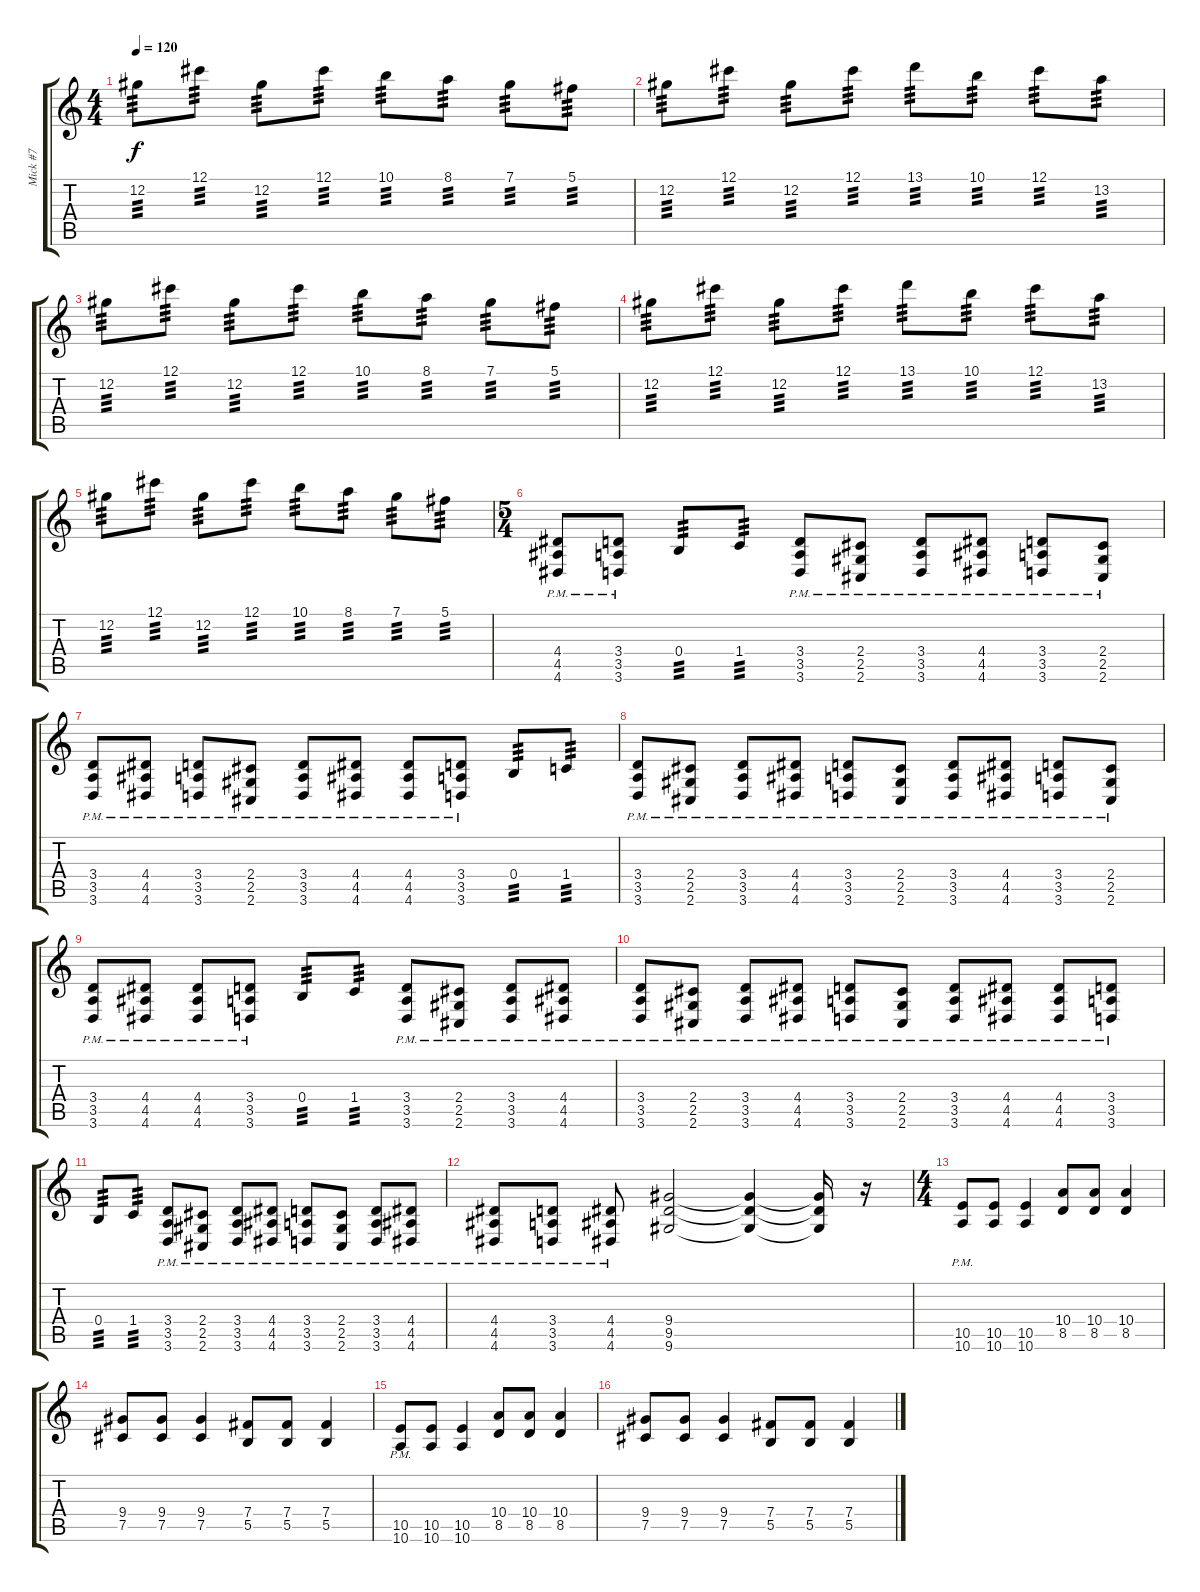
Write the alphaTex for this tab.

\track ("Mick #7" "Mick #7") {instrument distortionguitar}
\staff {score tabs}
\tuning (Db4 Ab3 E3 B2 Gb2 B1) {hide}
\ts (4 4)
\tempo 120
\clef g2
\ks c
12.2.8{tp 3 dy f} 12.1.8{tp 3} 12.2.8{tp 3} 12.1.8{tp 3} 10.1.8{tp 3} 8.1.8{tp 3} 7.1.8{tp 3} 5.1.8{tp 3} |
12.2.8{tp 3} 12.1.8{tp 3} 12.2.8{tp 3} 12.1.8{tp 3} 13.1.8{tp 3} 10.1.8{tp 3} 12.1.8{tp 3} 13.2.8{tp 3} |
12.2.8{tp 3} 12.1.8{tp 3} 12.2.8{tp 3} 12.1.8{tp 3} 10.1.8{tp 3} 8.1.8{tp 3} 7.1.8{tp 3} 5.1.8{tp 3} |
12.2.8{tp 3} 12.1.8{tp 3} 12.2.8{tp 3} 12.1.8{tp 3} 13.1.8{tp 3} 10.1.8{tp 3} 12.1.8{tp 3} 13.2.8{tp 3} |
12.2.8{tp 3} 12.1.8{tp 3} 12.2.8{tp 3} 12.1.8{tp 3} 10.1.8{tp 3} 8.1.8{tp 3} 7.1.8{tp 3} 5.1.8{tp 3} |
\ts (5 4)
(4.4{pm} 4.5{pm} 4.6{pm}).8 (3.4{pm} 3.5{pm} 3.6{pm}).8 0.4.8{tp 3} 1.4.8{tp 3} (3.4{pm} 3.5{pm} 3.6{pm}).8 (2.4{pm} 2.5{pm} 2.6{pm}).8 (3.4{pm} 3.5{pm} 3.6{pm}).8 (4.4{pm} 4.5{pm} 4.6{pm}).8 (3.4{pm} 3.5{pm} 3.6{pm}).8 (2.4{pm} 2.5{pm} 2.6{pm}).8 |
(3.4{pm} 3.5{pm} 3.6{pm}).8 (4.4{pm} 4.5{pm} 4.6{pm}).8 (3.4{pm} 3.5{pm} 3.6{pm}).8 (2.4{pm} 2.5{pm} 2.6{pm}).8 (3.4{pm} 3.5{pm} 3.6{pm}).8 (4.4{pm} 4.5{pm} 4.6{pm}).8 (4.4{pm} 4.5{pm} 4.6{pm}).8 (3.4{pm} 3.5{pm} 3.6{pm}).8 0.4.8{tp 3} 1.4.8{tp 3} |
(3.4{pm} 3.5{pm} 3.6{pm}).8 (2.4{pm} 2.5{pm} 2.6{pm}).8 (3.4{pm} 3.5{pm} 3.6{pm}).8 (4.4{pm} 4.5{pm} 4.6{pm}).8 (3.4{pm} 3.5{pm} 3.6{pm}).8 (2.4{pm} 2.5{pm} 2.6{pm}).8 (3.4{pm} 3.5{pm} 3.6{pm}).8 (4.4{pm} 4.5{pm} 4.6{pm}).8 (3.4{pm} 3.5{pm} 3.6{pm}).8 (2.4{pm} 2.5{pm} 2.6{pm}).8 |
(3.4{pm} 3.5{pm} 3.6{pm}).8 (4.4{pm} 4.5{pm} 4.6{pm}).8 (4.4{pm} 4.5{pm} 4.6{pm}).8 (3.4{pm} 3.5{pm} 3.6{pm}).8 0.4.8{tp 3} 1.4.8{tp 3} (3.4{pm} 3.5{pm} 3.6{pm}).8 (2.4{pm} 2.5{pm} 2.6{pm}).8 (3.4{pm} 3.5{pm} 3.6{pm}).8 (4.4{pm} 4.5{pm} 4.6{pm}).8 |
(3.4{pm} 3.5{pm} 3.6{pm}).8 (2.4{pm} 2.5{pm} 2.6{pm}).8 (3.4{pm} 3.5{pm} 3.6{pm}).8 (4.4{pm} 4.5{pm} 4.6{pm}).8 (3.4{pm} 3.5{pm} 3.6{pm}).8 (2.4{pm} 2.5{pm} 2.6{pm}).8 (3.4{pm} 3.5{pm} 3.6{pm}).8 (4.4{pm} 4.5{pm} 4.6{pm}).8 (4.4{pm} 4.5{pm} 4.6{pm}).8 (3.4{pm} 3.5{pm} 3.6{pm}).8 |
0.4.8{tp 3} 1.4.8{tp 3} (3.4{pm} 3.5{pm} 3.6{pm}).8 (2.4{pm} 2.5{pm} 2.6{pm}).8 (3.4{pm} 3.5{pm} 3.6{pm}).8 (4.4{pm} 4.5{pm} 4.6{pm}).8 (3.4{pm} 3.5{pm} 3.6{pm}).8 (2.4{pm} 2.5{pm} 2.6{pm}).8 (3.4{pm} 3.5{pm} 3.6{pm}).8 (4.4{pm} 4.5{pm} 4.6{pm}).8 |
(4.4{pm} 4.5{pm} 4.6{pm}).8 (3.4{pm} 3.5{pm} 3.6{pm}).8 (4.4{pm} 4.5{pm} 4.6{pm}).8 (9.4 9.5 9.6).2 (9.4{t} 9.5{t} 9.6{t}).4 (9.4{t} 9.5{t} 9.6{t}).16 r.16 |
\ts (4 4)
(10.5{pm} 10.6{pm}).8 (10.5 10.6).8 (10.5 10.6).4 (10.4 8.5).8 (10.4 8.5).8 (10.4 8.5).4 |
(9.4 7.5).8 (9.4 7.5).8 (9.4 7.5).4 (7.4 5.5).8 (7.4 5.5).8 (7.4 5.5).4 |
(10.5{pm} 10.6{pm}).8 (10.5 10.6).8 (10.5 10.6).4 (10.4 8.5).8 (10.4 8.5).8 (10.4 8.5).4 |
(9.4 7.5).8 (9.4 7.5).8 (9.4 7.5).4 (7.4 5.5).8 (7.4 5.5).8 (7.4 5.5).4
